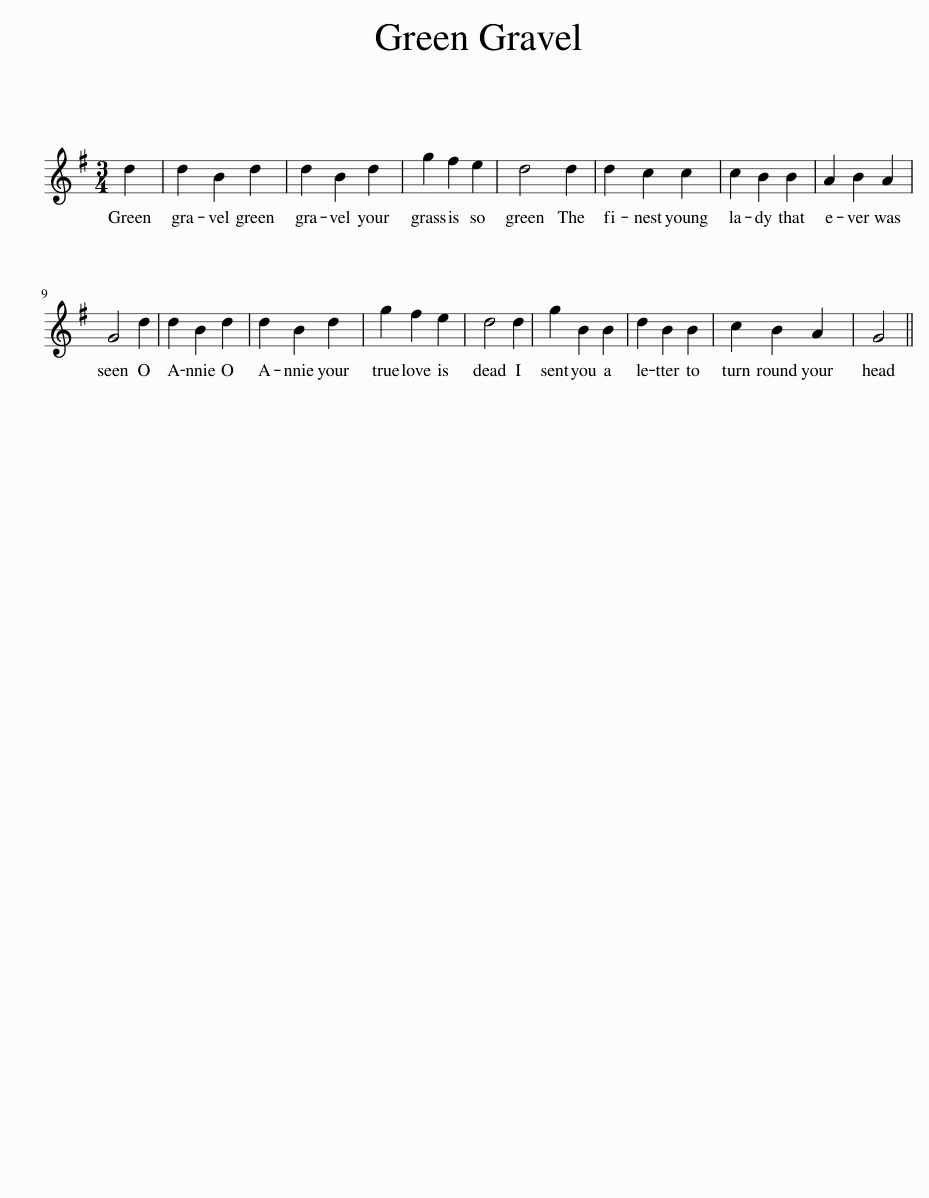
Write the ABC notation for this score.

X:1
L:1/8
M:3/4
I:linebreak $
K:G
V:1 treble
V:1
 d2 | d2 B2 d2 | d2 B2 d2 | g2 f2 e2 | d4 d2 | %5
 d2 c2 c2 | c2 B2 B2 | A2 B2 A2 |$ G4 d2 | d2 B2 d2 | %10
 d2 B2 d2 | g2 f2 e2 | d4 d2 | g2 B2 B2 | d2 B2 B2 | %15
 c2 B2 A2 | G4 || %17
